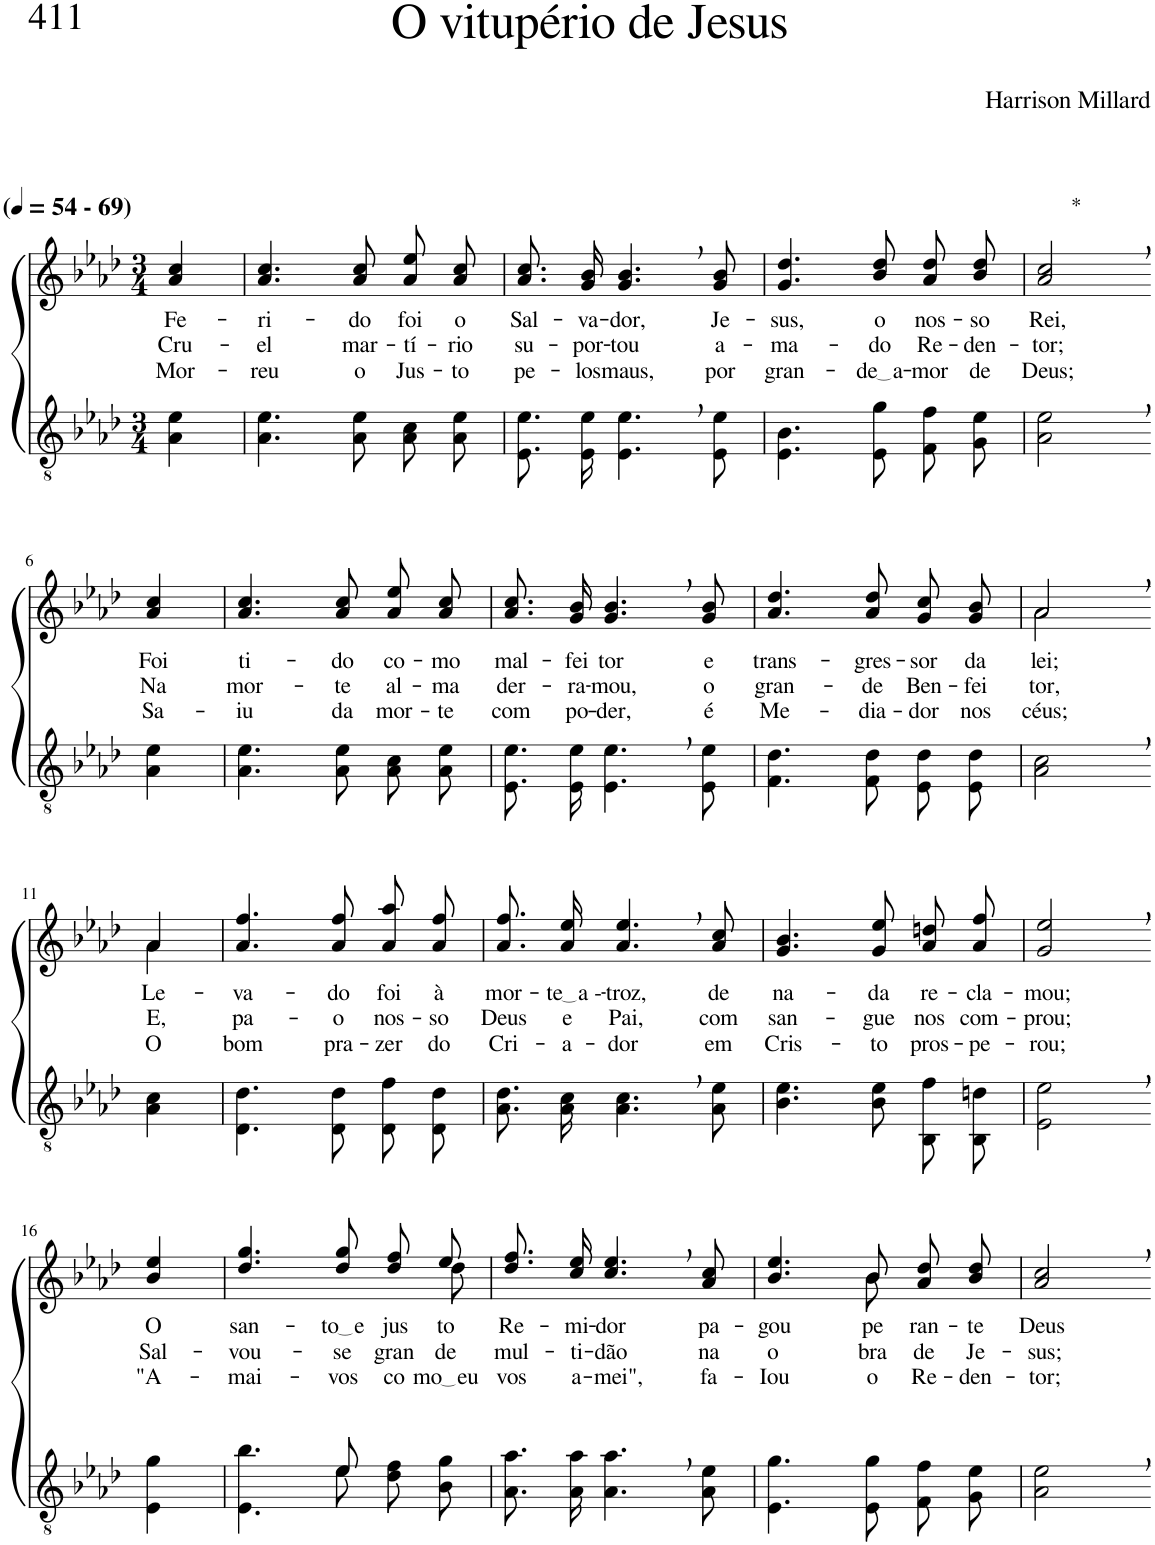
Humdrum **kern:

**kern	**kern	**text	**text	**text
*part2	*part1	*part1	*part1	*part1
*staff2	*staff1	*staff1	*staff1	*staff1
*I"Parte III e IV	*I"Parte I e II	*	*	*
*clefGv2	*clefG2	*	*	*
*Trd3c5	*Trd3c5	*	*	*
*k[b-e-a-d-]	*k[b-e-a-d-]	*	*	*
*M3/4	*M3/4	*	*	*
*MM54	*MM54	*	*	*
=1	=1	=1	=1	=1
!	!LO:TX:a:B:t=(	!	!	!
!	!LO:TX:a:B:t=- 69)	!	!	!
!	!	!LO:LY:b	!LO:LY:b	!LO:LY:b
4A-\ 4e-\	4a-/ 4cc/	Fe-	Cru-	Mor-
=2	=2	=2	=2	=2
!	!	!LO:LY:b	!LO:LY:b	!LO:LY:b
4.A-\ 4.e-\	4.a-/ 4.cc/	-ri-	-el	-reu
!	!	!LO:LY:b	!LO:LY:b	!LO:LY:b
8A-\ 8e-\	8a-/ 8cc/	-do	mar-	o
!	!	!LO:LY:b	!LO:LY:b	!LO:LY:b
8A-\ 8c\L	8a-\ 8ee-\L	foi	-tí-	Jus-
!	!	!LO:LY:b	!LO:LY:b	!LO:LY:b
8A-\ 8e-\J	8a-\ 8cc\J	o	-rio	-to
=3	=3	=3	=3	=3
!	!	!LO:LY:b	!LO:LY:b	!LO:LY:b
8.E-/ 8.e-/L	8.a-/ 8.cc/L	Sal-	su-	pe-
!	!	!LO:LY:b	!LO:LY:b	!LO:LY:b
16E-/ 16e-/Jk	16g/ 16b-/Jk	-va-	-por-	-los
!	!	!LO:LY:b	!LO:LY:b	!LO:LY:b
4.E-\, 4.e-\,	4.g/, 4.b-/,	-dor,	-tou	maus,
!	!	!LO:LY:b	!LO:LY:b	!LO:LY:b
8E-\ 8e-\	8g/ 8b-/	Je-	a-	por
=4	=4	=4	=4	=4
!	!	!LO:LY:b	!LO:LY:b	!LO:LY:b
4.E-\ 4.B-\	4.g/ 4.dd-/	-sus,	-ma-	gran-
!	!	!LO:LY:b	!LO:LY:b	!LO:LY:b
8E-\ 8g\	8b-/ 8dd-/	o	-do	de a
!	!	!LO:LY:b	!LO:LY:b	!LO:LY:b
8F\ 8f\L	8a-\ 8dd-\L	nos-	Re-	-mor
!	!	!LO:LY:b	!LO:LY:b	!LO:LY:b
8G\ 8e-\J	8b-\ 8dd-\J	-so	-den-	de
=5	=5	=5	=5	=5
!	!LO:TX:a:t=*	!	!	!
!	!	!LO:LY:b	!LO:LY:b	!LO:LY:b
2A-\, 2e-\,	2a-/, 2cc/,	Rei,	-tor;	Deus;
!!LO:LB:g=z
=6-	=6-	=6-	=6-	=6-
!	!	!LO:LY:b	!LO:LY:b	!LO:LY:b
4A-\ 4e-\	4a-/ 4cc/	Foi	Na	Sa-
=7	=7	=7	=7	=7
!	!	!LO:LY:b	!LO:LY:b	!LO:LY:b
4.A-\ 4.e-\	4.a-/ 4.cc/	ti-	mor-	-iu
!	!	!LO:LY:b	!LO:LY:b	!LO:LY:b
8A-\ 8e-\	8a-/ 8cc/	-do	-te	da
!	!	!LO:LY:b	!LO:LY:b	!LO:LY:b
8A-\ 8c\L	8a-\ 8ee-\L	co-	al-	mor-
!	!	!LO:LY:b	!LO:LY:b	!LO:LY:b
8A-\ 8e-\J	8a-\ 8cc\J	-mo	-ma	-te
=8	=8	=8	=8	=8
!	!	!LO:LY:b	!LO:LY:b	!LO:LY:b
8.E-/ 8.e-/L	8.a-/ 8.cc/L	mal-	der-	com
!	!	!LO:LY:b	!LO:LY:b	!LO:LY:b
16E-/ 16e-/Jk	16g/ 16b-/Jk	-fei	-ra-	po-
!	!	!LO:LY:b	!LO:LY:b	!LO:LY:b
4.E-\, 4.e-\,	4.g/, 4.b-/,	tor	-mou,	-der,
!	!	!LO:LY:b	!LO:LY:b	!LO:LY:b
8E-\ 8e-\	8g/ 8b-/	e	o	é
=9	=9	=9	=9	=9
!	!	!LO:LY:b	!LO:LY:b	!LO:LY:b
4.F\ 4.d-\	4.a-/ 4.dd-/	trans-	gran-	Me-
!	!	!LO:LY:b	!LO:LY:b	!LO:LY:b
8F\ 8d-\	8a-/ 8dd-/	-gres-	-de	-dia-
!	!	!LO:LY:b	!LO:LY:b	!LO:LY:b
8E-/ 8d-/L	8g/ 8cc/L	-sor	Ben-	-dor
!	!	!LO:LY:b	!LO:LY:b	!LO:LY:b
8E-/ 8d-/J	8g/ 8b-/J	da	-fei-	nos
=10	=10	=10	=10	=10
*	*^	*	*	*
!	!	!	!LO:LY:b	!LO:LY:b	!LO:LY:b
2A-\, 2c\,	2a-,/	2a-\	lei;	-tor,	céus;
!!LO:LB:g=z	!!
=11-	=11-	=11-	=11-	=11-	=11-
!	!	!	!LO:LY:b	!LO:LY:b	!LO:LY:b
4A-\ 4c\	4a-/	4a-\	Le-	E,	O
=12	=12	=12	=12	=12	=12
!	!	!	!LO:LY:b	!LO:LY:b	!LO:LY:b
*	*v	*v	*	*	*
4.D-\ 4.d-\	4.a-/ 4.ff/	-va-	pa-	bom
!	!	!LO:LY:b	!LO:LY:b	!LO:LY:b
8D-\ 8d-\	8a-/ 8ff/	-do	-o	pra-
!	!	!LO:LY:b	!LO:LY:b	!LO:LY:b
8D-/ 8f/L	8a-\ 8aa-\L	foi	nos-	-zer
!	!	!LO:LY:b	!LO:LY:b	!LO:LY:b
8D-/ 8d-/J	8a-\ 8ff\J	à	-so	do
=13	=13	=13	=13	=13
!	!	!LO:LY:b	!LO:LY:b	!LO:LY:b
8.A-\ 8.d-\L	8.a-\ 8.ff\L	mor-	Deus	Cri-
!	!	!LO:LY:b	!LO:LY:b	!LO:LY:b
16A-\ 16c\Jk	16a-\ 16ee-\Jk	te a -	e	-a-
!	!	!LO:LY:b	!LO:LY:b	!LO:LY:b
4.A-\, 4.c\,	4.a-/, 4.ee-/,	-troz,	Pai,	-dor
!	!	!LO:LY:b	!LO:LY:b	!LO:LY:b
8A-\ 8e-\	8a-/ 8cc/	de	com	em
=14	=14	=14	=14	=14
!	!	!LO:LY:b	!LO:LY:b	!LO:LY:b
4.B-\ 4.e-\	4.g/ 4.b-/	na-	san-	Cris-
!	!	!LO:LY:b	!LO:LY:b	!LO:LY:b
8B-\ 8e-\	8g/ 8ee-/	-da	-gue	-to
!	!	!LO:LY:b	!LO:LY:b	!LO:LY:b
8BB-/ 8f/L	8a-\ 8ddn\L	re-	nos	pros-
!	!	!LO:LY:b	!LO:LY:b	!LO:LY:b
8BB-/ 8dn/J	8a-\ 8ff\J	-cla-	com-	-pe-
=15	=15	=15	=15	=15
!	!	!LO:LY:b	!LO:LY:b	!LO:LY:b
2E-\, 2e-\,	2g/, 2ee-/,	-mou;	-prou;	-rou;
!!LO:LB:g=z
=16-	=16-	=16-	=16-	=16-
!	!	!LO:LY:b	!LO:LY:b	!LO:LY:b
4E-\ 4g\	4b-/ 4ee-/	O	Sal-	"A-
=17	=17	=17	=17	=17
*^	*	*	*	*
!	!	!	!LO:LY:b	!LO:LY:b	!LO:LY:b
*	*	*^	*	*	*
4.ryy	4.E-\ 4.b-\	4.dd-/ 4.gg/	8ryy	san-	-vou-	-mai-
!	!	!	!	!LO:LY:b	!LO:LY:b	!LO:LY:b
*	*	*v	*v	*	*	*
8e-/	8e-\	8dd-/ 8gg/	to e	-se	-vos
!	!	!	!LO:LY:b	!LO:LY:b	!LO:LY:b
4ryy	8d-\ 8f\L	8dd-\ 8ff\L	jus-	gran-	co-
*	*	*^	*	*	*
!	!	!	!	!LO:LY:b	!LO:LY:b	!LO:LY:b
.	8B-\ 8g\J	8ee-\J	8dd-\	-to	-de	mo eu
=18	=18	=18	=18	=18	=18	=18
!	!	!	!	!LO:LY:b	!LO:LY:b	!LO:LY:b
*v	*v	*	*	*	*	*
*	*v	*v	*	*	*
8.A-\ 8.a-\L	8.dd-\ 8.ff\L	Re-	mul-	vos
!	!	!LO:LY:b	!LO:LY:b	!LO:LY:b
16A-\ 16a-\Jk	16cc\ 16ee-\Jk	-mi-	-ti-	a-
!	!	!LO:LY:b	!LO:LY:b	!LO:LY:b
4.A-\, 4.a-\,	4.cc/, 4.ee-/,	-dor	-dão	-mei",
!	!	!LO:LY:b	!LO:LY:b	!LO:LY:b
8A-\ 8e-\	8a-/ 8cc/	pa-	na	fa-
=19	=19	=19	=19	=19
!	!	!LO:LY:b	!LO:LY:b	!LO:LY:b
*	*^	*	*	*
4.E-\ 4.g\	4.b-/ 4.ee-/	4.ryy	-gou	o-	-Iou
!	!	!	!LO:LY:b	!LO:LY:b	!LO:LY:b
8E-\ 8g\	8b-/	8b-\	pe-	-bra	o
!	!	!	!LO:LY:b	!LO:LY:b	!LO:LY:b
8F\ 8f\L	8a-\ 8dd-\L	4ryy	-ran-	de	Re-
!	!	!	!LO:LY:b	!LO:LY:b	!LO:LY:b
8G\ 8e-\J	8b-\ 8dd-\J	.	-te	Je-	-den-
*	*v	*v	*	*	*
=20	=20	=20	=20	=20
!	!	!LO:LY:b	!LO:LY:b	!LO:LY:b
2A-\, 2e-\,	2a-/, 2cc/,	Deus	-sus;	-tor;
=-	=-	=-	=-	=-
*-	*-	*-	*-	*-
